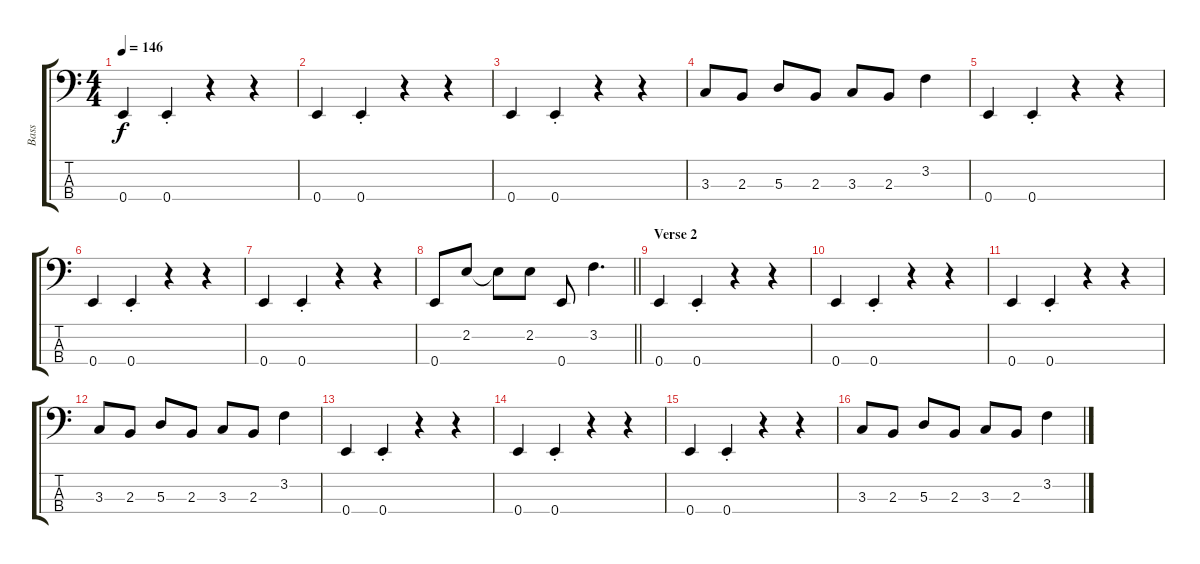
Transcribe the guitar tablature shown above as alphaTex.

\track ("Bass" "Bass") {instrument electricbassfinger}
\staff {score tabs}
\tuning (G2 D2 A1 E1) {hide}
\ts (4 4)
\tempo 146
\clef f4
\ks c
0.4.4{dy f} 0.4{st}.4 r.4 r.4 |
0.4.4 0.4{st}.4 r.4 r.4 |
0.4.4 0.4{st}.4 r.4 r.4 |
3.3.8 2.3.8 5.3.8 2.3.8 3.3.8 2.3.8 3.2.4 |
0.4.4 0.4{st}.4 r.4 r.4 |
0.4.4 0.4{st}.4 r.4 r.4 |
0.4.4 0.4{st}.4 r.4 r.4 |
\barLineRight lightlight
0.4.8 2.2.8 2.2{t}.8 2.2.8 0.4.8 3.2.4{d} |
\section ("" "Verse 2")
0.4.4 0.4{st}.4 r.4 r.4 |
0.4.4 0.4{st}.4 r.4 r.4 |
0.4.4 0.4{st}.4 r.4 r.4 |
3.3.8 2.3.8 5.3.8 2.3.8 3.3.8 2.3.8 3.2.4 |
0.4.4 0.4{st}.4 r.4 r.4 |
0.4.4 0.4{st}.4 r.4 r.4 |
0.4.4 0.4{st}.4 r.4 r.4 |
3.3.8 2.3.8 5.3.8 2.3.8 3.3.8 2.3.8 3.2.4
